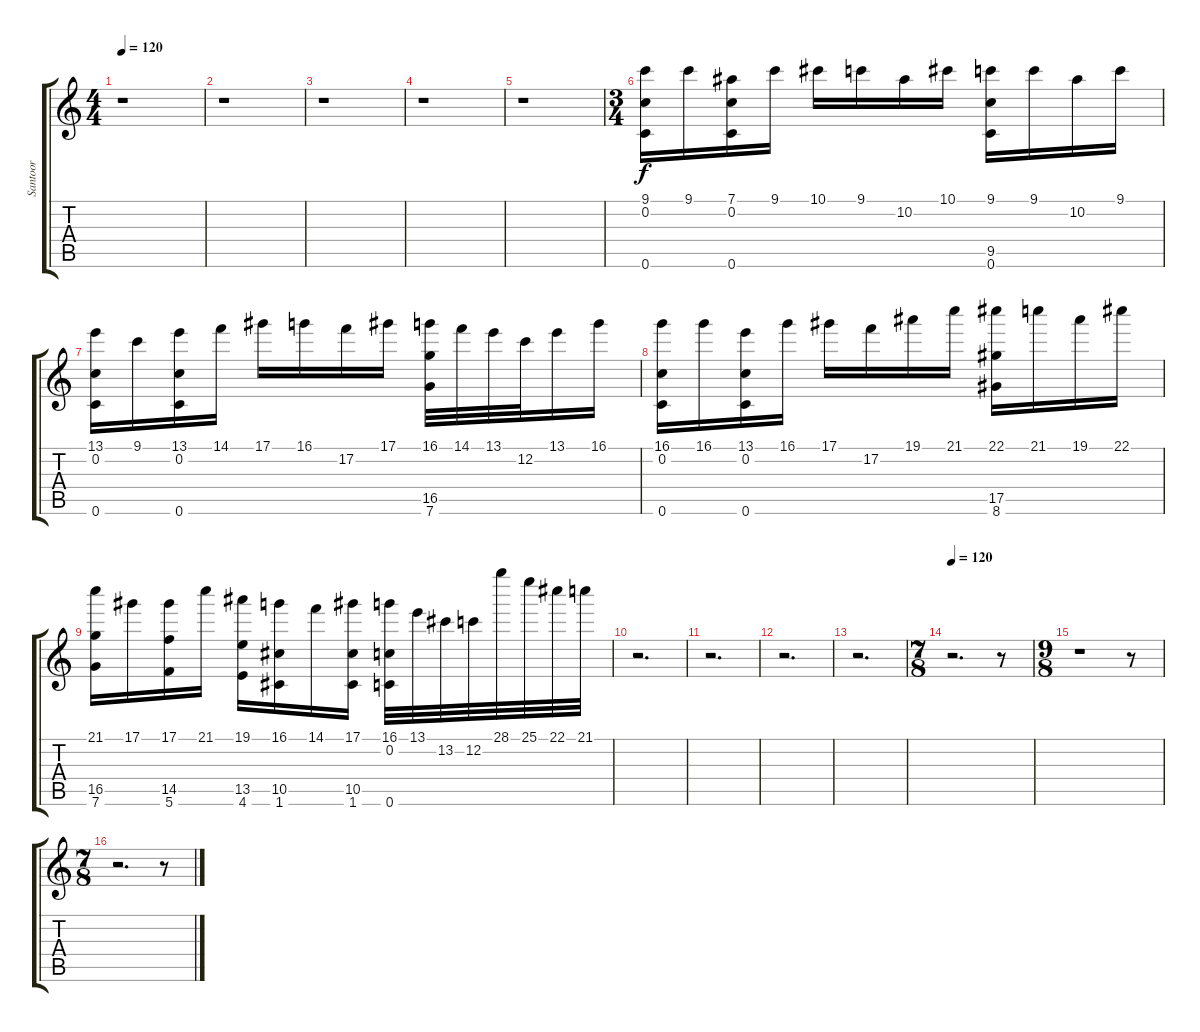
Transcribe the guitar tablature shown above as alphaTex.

\track ("Santoor" "Santoor") {instrument acousticguitarsteel}
\staff {score tabs}
\tuning (Eb4 C4 A3 Gb3 Eb3 C3) {hide}
\ts (4 4)
\tempo 120
\clef g2
\ks c
r.1{dy ff} |
r.1 |
r.1 |
r.1 |
r.1 |
\ts (3 4)
(9.1 0.2 0.6).16{dy f} 9.1.16 (7.1 0.2 0.6).16 9.1.16 10.1.16 9.1.16 10.2.16 10.1.16 (9.1 9.5 0.6).16 9.1.16 10.2.16 9.1.16 |
(13.1 0.2 0.6).16 9.1.16 (13.1 0.2 0.6).16 14.1.16 17.1.16 16.1.16 17.2.16 17.1.16 (16.1 16.5 7.6).32 14.1.32 13.1.32 12.2.32 13.1.16 16.1.16 |
(16.1 0.2 0.6).16 16.1.16 (13.1 0.2 0.6).16 16.1.16 17.1.16 17.2.16 19.1.16 21.1.16 (22.1 17.5 8.6).16 21.1.16 19.1.16 22.1.16 |
(21.1 16.5 7.6).16 17.1.16 (17.1 14.5 5.6).16 21.1.16 (19.1 13.5 4.6).16 (16.1 10.5 1.6).16 14.1.16 (17.1 10.5 1.6).16 (16.1 0.2 0.6).32 13.1.32 13.2.32 12.2.32 28.1.32 25.1.32 22.1.32 21.1.32 |
r.2{d} |
r.2{d} |
r.2{d} |
r.2{d} |
\ts (7 8)
\tempo 120
r.2{d} r.8 |
\ts (9 8)
r.1 r.8 |
\ts (7 8)
r.2{d} r.8
